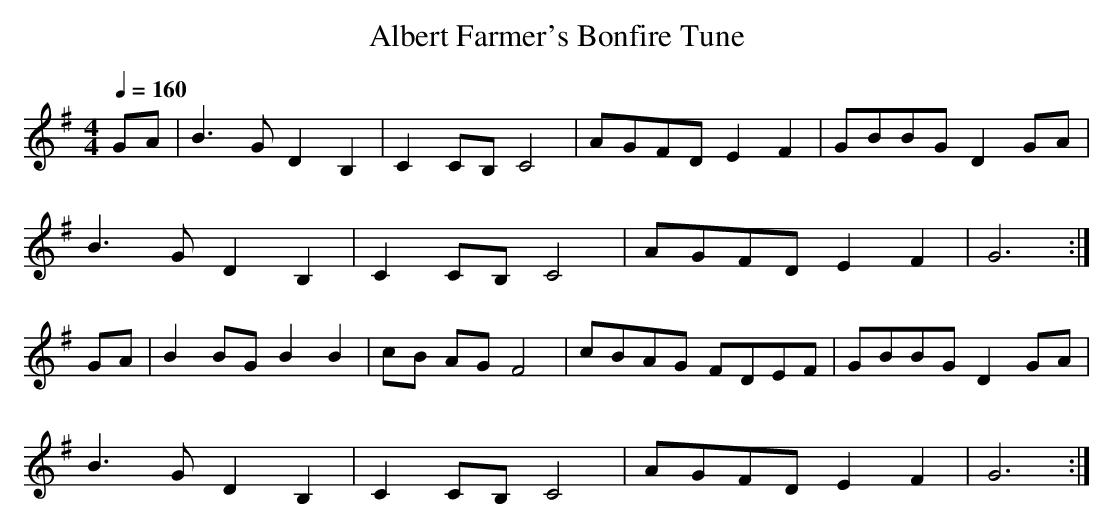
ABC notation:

X:1
T:Albert Farmer's Bonfire Tune
M:4/4
L:1/8
K:Gmaj clef=treble
Q:1/4=160
GA | \
B3G D2B,2 | C2CB, C4 | AGFD E2F2 | GBBG D2GA |
B3G D2B,2 | C2CB, C4 | AGFD E2F2 | G6 :|
GA | \
B2BG B2B2 | cB AG F4 | cBAG FDEF | GBBG D2GA |
B3G D2B,2 | C2CB, C4 | AGFD E2F2 | G6 :|
